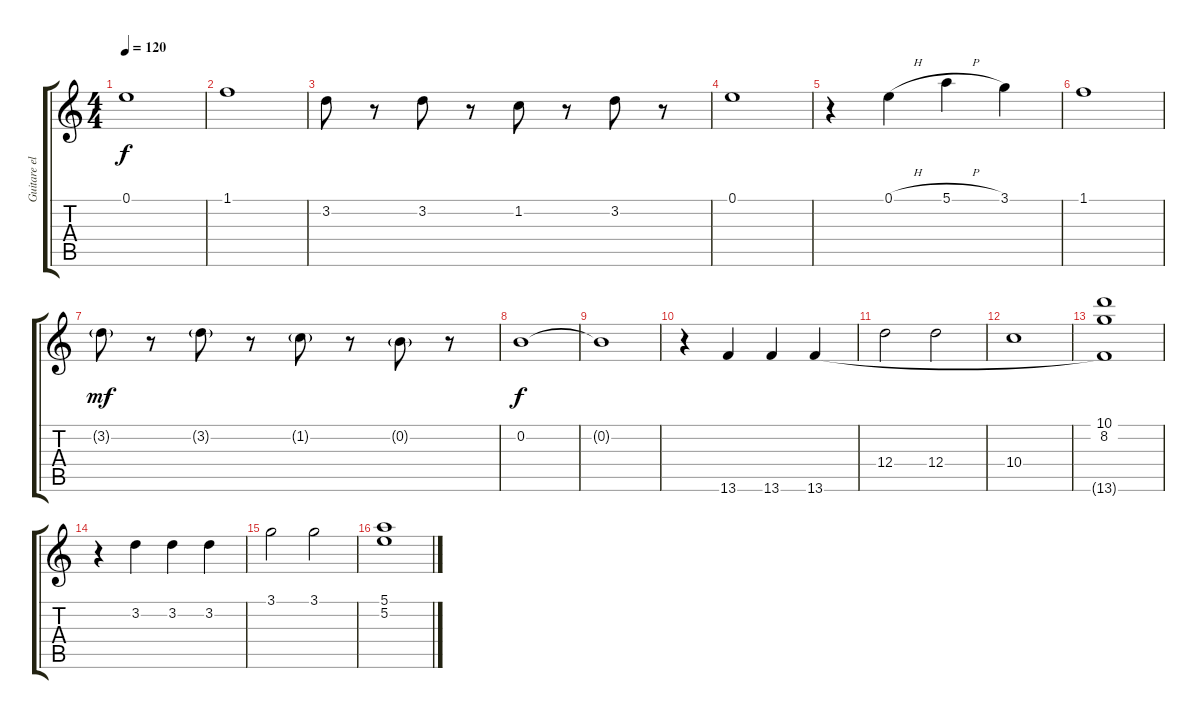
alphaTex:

\track ("Guitare electrique" "Guitare el") {instrument overdrivenguitar}
\staff {score tabs}
\tuning (E4 B3 G3 D3 A2 E2) {hide}
\ts (4 4)
\tempo 120
\clef g2
\ks c
0.1{t}.1{dy f} |
1.1.1 |
3.2.8 r.8 3.2.8 r.8 1.2.8 r.8 3.2.8 r.8 |
0.1.1 |
r.4 0.1{h}.4 5.1{h}.4 3.1.4 |
1.1.1 |
3.2{g}.8{dy mf} r.8 3.2{g}.8 r.8 1.2{g}.8 r.8 0.2{g}.8 r.8 |
0.2.1{dy f} |
0.2{t}.1 |
r.4 13.6.4 13.6.4 13.6.4 |
12.4.2 12.4.2 |
10.4.1 |
(10.1 8.2 13.6{t}).1 |
r.4 3.2.4 3.2.4 3.2.4 |
3.1.2 3.1.2 |
(5.1 5.2).1
